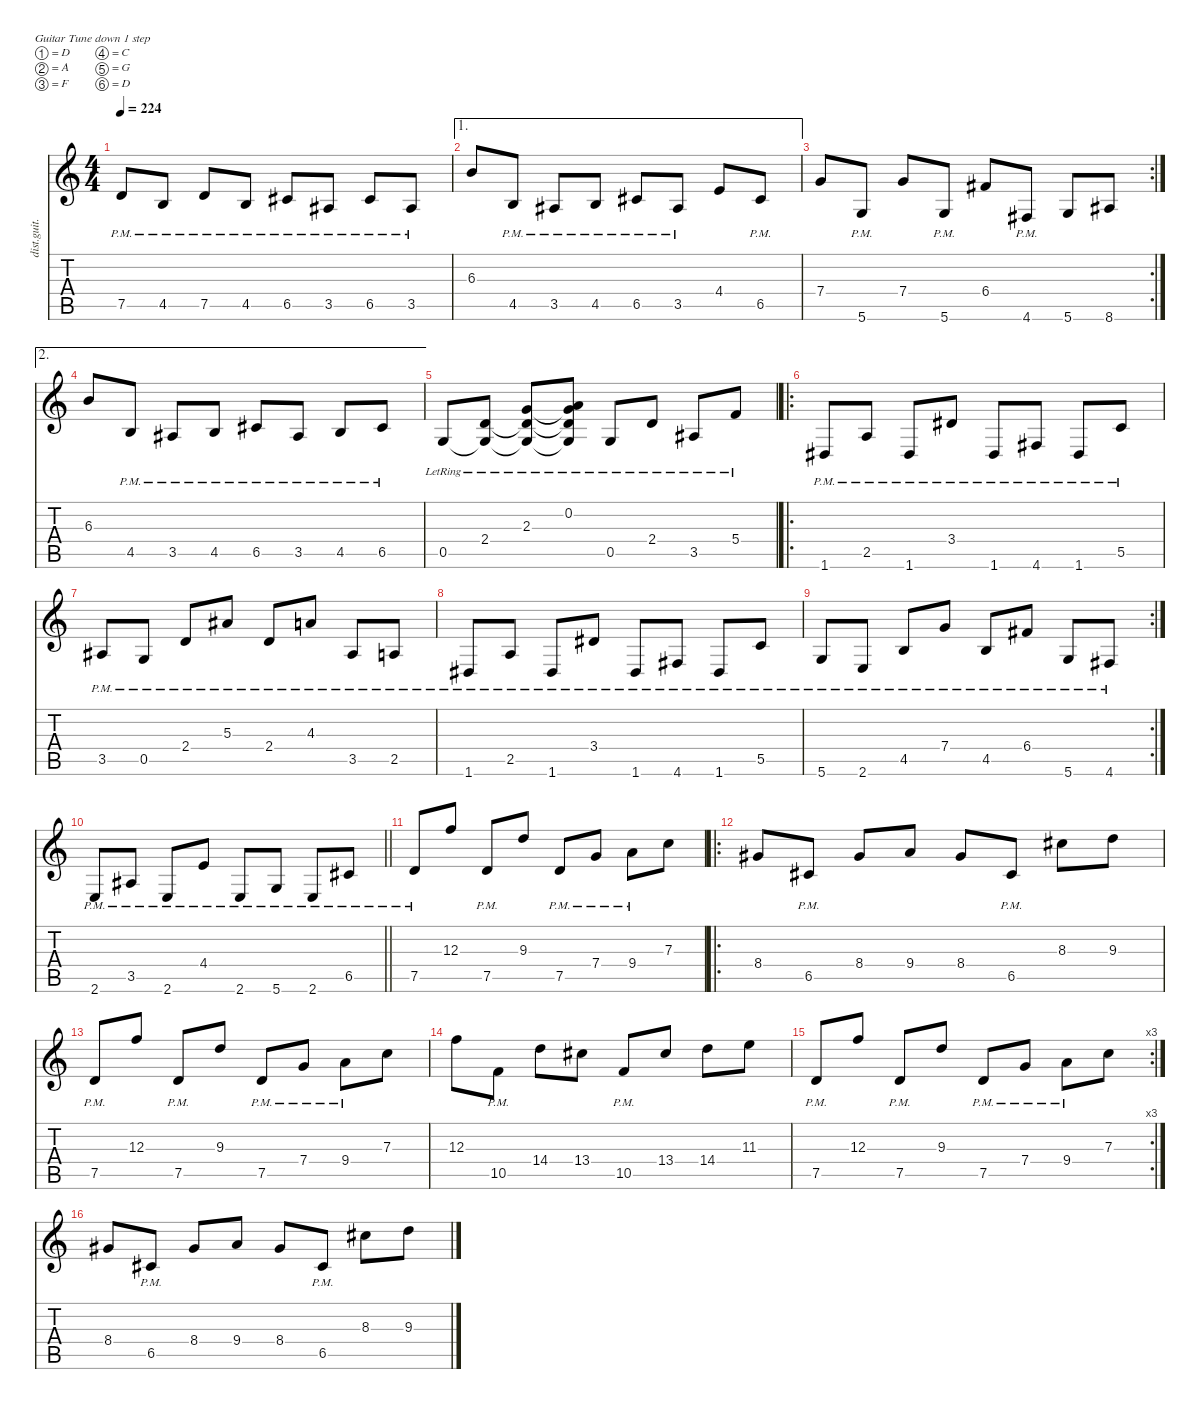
\defaultSystemsLayout 4
\hideDynamics
\bracketExtendMode nobrackets
\otherSystemsTrackNameOrientation horizontal
\track ("Steffen Kummerer" "dist.guit.") {mute instrument distortionguitar}
\staff {score tabs}
\tuning (D4 A3 F3 C3 G2 D2)
\ts (4 4)
\tempo 224
\clef g2
\ks c
7.5{pm}.8{dy f beam Up} 4.5{pm}.8{beam Up} 7.5{pm}.8{beam Up} 4.5{pm}.8{beam Up} 6.5{pm acc #}.8{beam Up} 3.5{pm acc #}.8{beam Up} 6.5{pm acc #}.8{beam Up} 3.5{pm acc #}.8{beam Up} |
\ae 1
6.3.8{beam Up} 4.5{pm}.8{beam Up} 3.5{pm acc #}.8{beam Up} 4.5{pm}.8{beam Up} 6.5{pm acc #}.8{beam Up} 3.5{pm acc #}.8{beam Up} 4.4.8{beam Up} 6.5{pm acc #}.8{beam Up} |
\rc 2
7.4.8{beam Up} 5.6{pm}.8{beam Up} 7.4.8{beam Up} 5.6{pm}.8{beam Up} 6.4{acc #}.8{beam Up} 4.6{pm acc #}.8{beam Up} 5.6.8{beam Up} 8.6{acc #}.8{beam Up} |
\ae 2
6.3.8{beam Up} 4.5{pm}.8{beam Up} 3.5{pm acc #}.8{beam Up} 4.5{pm}.8{beam Up} 6.5{pm acc #}.8{beam Up} 3.5{pm acc #}.8{beam Up} 4.5{pm}.8{beam Up} 6.5{pm acc #}.8{beam Up} |
0.5{lr}.8{beam Up} (2.4{lr} 0.5{lr t}).8{beam Up} (2.3{lr} 2.4{lr t} 0.5{lr t}).8{beam Up} (0.2{lr} 2.3{lr t} 2.4{lr t} 0.5{lr t}).8{beam Up} 0.5{lr}.8{beam Up} 2.4{lr}.8{beam Up} 3.5{lr acc #}.8{beam Up} 5.4{lr}.8{beam Up} |
\ro
1.6{pm acc #}.8{beam Up} 2.5{pm}.8{beam Up} 1.6{pm acc #}.8{beam Up} 3.4{pm acc #}.8{beam Up} 1.6{pm acc #}.8{beam Up} 4.6{pm acc #}.8{beam Up} 1.6{pm acc #}.8{beam Up} 5.5{pm}.8{beam Up} |
3.5{pm acc #}.8{beam Up} 0.5{pm}.8{beam Up} 2.4{pm}.8{beam Up} 5.3{pm acc #}.8{beam Up} 2.4{pm}.8{beam Up} 4.3{pm}.8{beam Up} 3.5{pm acc #}.8{beam Up} 2.5{pm}.8{beam Up} |
1.6{pm acc #}.8{beam Up} 2.5{pm}.8{beam Up} 1.6{pm acc #}.8{beam Up} 3.4{pm acc #}.8{beam Up} 1.6{pm acc #}.8{beam Up} 4.6{pm acc #}.8{beam Up} 1.6{pm acc #}.8{beam Up} 5.5{pm}.8{beam Up} |
\rc 2
5.6{pm}.8{beam Up} 2.6{pm}.8{beam Up} 4.5{pm}.8{beam Up} 7.4{pm}.8{beam Up} 4.5{pm}.8{beam Up} 6.4{pm acc #}.8{beam Up} 5.6{pm}.8{beam Up} 4.6{pm acc #}.8{beam Up} |
\barLineRight lightlight
2.6{pm}.8{beam Up} 3.5{pm acc #}.8{beam Up} 2.6{pm}.8{beam Up} 4.4{pm}.8{beam Up} 2.6{pm}.8{beam Up} 5.6{pm}.8{beam Up} 2.6{pm}.8{beam Up} 6.5{pm acc #}.8{beam Up} |
7.5{pm}.8{beam Up} 12.3.8{beam Up} 7.5{pm}.8{beam Up} 9.3.8{beam Up} 7.5{pm}.8{beam Up} 7.4{pm}.8{beam Up} 9.4{pm}.8{beam Down} 7.3.8{beam Down} |
\ro
8.4{acc #}.8{beam Up} 6.5{pm acc #}.8{beam Up} 8.4{acc #}.8{beam Up} 9.4.8{beam Up} 8.4{acc #}.8{beam Up} 6.5{pm acc #}.8{beam Up} 8.3{acc #}.8{beam Down} 9.3.8{beam Down} |
7.5{pm}.8{beam Up} 12.3.8{beam Up} 7.5{pm}.8{beam Up} 9.3.8{beam Up} 7.5{pm}.8{beam Up} 7.4{pm}.8{beam Up} 9.4{pm}.8{beam Down} 7.3.8{beam Down} |
12.3.8{beam Down} 10.5{pm}.8{beam Down} 14.4.8{beam Down} 13.4{acc #}.8{beam Down} 10.5{pm}.8{beam Up} 13.4{acc #}.8{beam Up} 14.4.8{beam Down} 11.3.8{beam Down} |
\rc 3
7.5{pm}.8{beam Up} 12.3.8{beam Up} 7.5{pm}.8{beam Up} 9.3.8{beam Up} 7.5{pm}.8{beam Up} 7.4{pm}.8{beam Up} 9.4{pm}.8{beam Down} 7.3.8{beam Down} |
8.4{acc #}.8{beam Up} 6.5{pm acc #}.8{beam Up} 8.4{acc #}.8{beam Up} 9.4.8{beam Up} 8.4{acc #}.8{beam Up} 6.5{pm acc #}.8{beam Up} 8.3{acc #}.8{beam Down} 9.3.8{beam Down}
